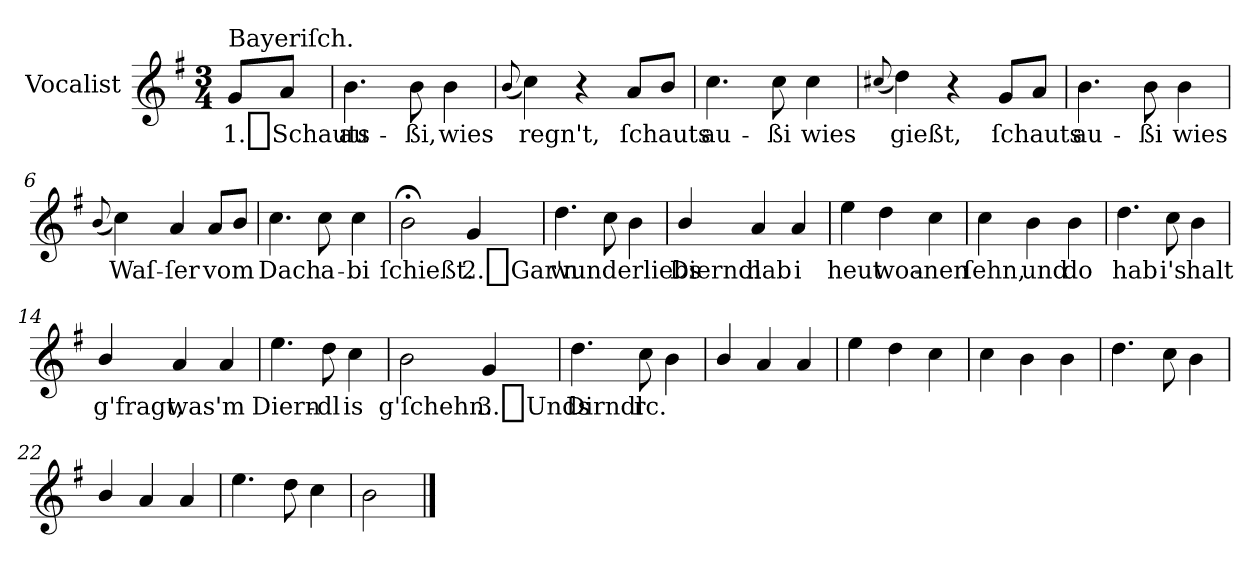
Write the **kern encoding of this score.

**kern	**text
*part1	*part1
*staff1	*staff1
*I"Vocalist	*
*k[f#]	*
*G:	*
*M3/4	*
=	=
!LO:TX:a:t=Bayeriſch.	!
8gL	1._Schauts
8aJ	.
=1	=1
4.b	au-
8b	-ßi,
4b	wies
=2	=2
(8qqb	.
4cc)	regn't,
4r	.
8aL	ſchauts
8bJ	.
=3	=3
4.cc	au-
8cc	-ßi
4cc	wies
=4	=4
(8qqcc#X	.
4dd)	gießt,
4r	.
8gL	ſchauts
8aJ	.
=5	=5
4.b	au-
8b	-ßi
4b	wies
=6	=6
(8qqb	.
4cc)	Waſ-
4a	-ſer
8aL	vom
8bJ	.
=7	=7
4.cc	Dach
8cc	a-
4cc	-bi
=8	=8
2b;<	ſchießt.
4g	2._Gar'n
=9	=9
4.dd	wunderliebs
8cc	.
4b	.
=10	=10
4b/	Dierndl
4a	hab
4a	i
=11	=11
4ee	heut
4dd	woa-
4cc	-nen
=12	=12
4cc	ſehn,
4b	und
4b	do
=13	=13
4.dd	hab
8cc	i's
4b	halt
=14	=14
4b/	g'fragt,
4a	was'
4a	m
=15	=15
4.ee	Diern-
8dd	-dl
4cc	is
=16	=16
2b	g'ſchehn.
4g	3._Unds
=17	=17
4.dd	Dirndl
8cc	rc.
4b	.
=18	=18
4b/	.
4a	.
4a	.
=19	=19
4ee	.
4dd	.
4cc	.
=20	=20
4cc	.
4b	.
4b	.
=21	=21
4.dd	.
8cc	.
4b	.
=22	=22
4b/	.
4a	.
4a	.
=23	=23
4.ee	.
8dd	.
4cc	.
=24	=24
2b	.
==	==
*-	*-
